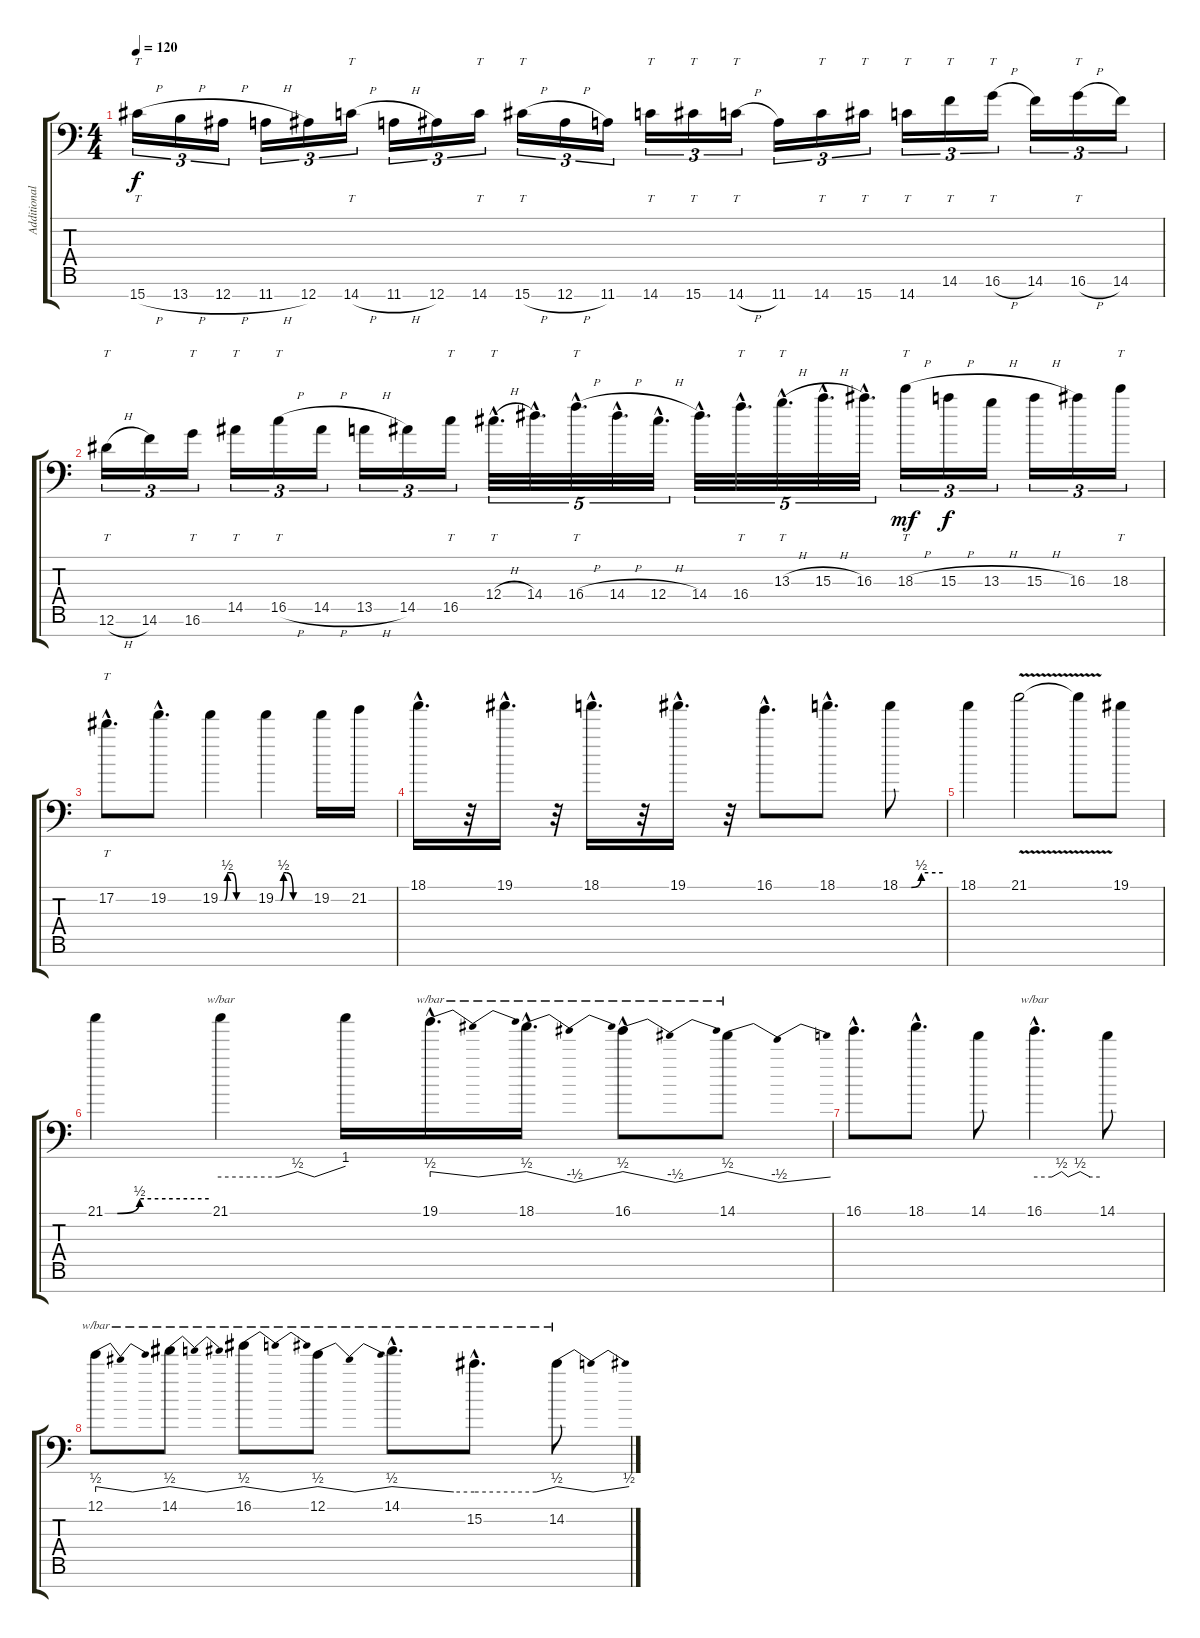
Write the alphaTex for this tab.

\track ("Additional / Solo Guitar" "Additional") {instrument distortionguitar}
\staff {score tabs}
\tuning (Eb4 Bb3 Gb3 Db3 Ab2 Eb2 Bb1) {hide}
\ts (4 4)
\tempo 120
\clef f4
\ks c
15.7{h}.16{tt tu (3 2) dy f} 13.7{h}.16{tu (3 2)} 12.7{h}.16{tu (3 2)} 11.7{h}.16{tu (3 2)} 12.7.16{tu (3 2)} 14.7{h}.16{tt tu (3 2)} 11.7{h}.16{tu (3 2)} 12.7.16{tu (3 2)} 14.7.16{tt tu (3 2)} 15.7{h}.16{tt tu (3 2)} 12.7{h}.16{tu (3 2)} 11.7.16{tu (3 2)} 14.7.16{tt tu (3 2)} 15.7.16{tt tu (3 2)} 14.7{h}.16{tt tu (3 2)} 11.7.16{tu (3 2)} 14.7.16{tt tu (3 2)} 15.7.16{tt tu (3 2)} 14.7.16{tt tu (3 2)} 14.6.16{tt tu (3 2)} 16.6{h}.16{tt tu (3 2)} 14.6.16{tu (3 2)} 16.6{h}.16{tt tu (3 2)} 14.6.16{tu (3 2)} |
12.6{h}.16{tt tu (3 2)} 14.6.16{tu (3 2)} 16.6.16{tt tu (3 2)} 14.5.16{tt tu (3 2)} 16.5{h}.16{tt tu (3 2)} 14.5{h}.16{tu (3 2)} 13.5{h}.16{tu (3 2)} 14.5.16{tu (3 2)} 16.5.16{tt tu (3 2)} 12.4{h hac}.32{tt d tu (5 4) volume 10} 14.4{hac}.32{d tu (5 4)} 16.4{h hac}.32{tt d tu (5 4)} 14.4{h hac}.32{d tu (5 4)} 12.4{h hac}.32{d tu (5 4)} 14.4{hac}.32{d tu (5 4)} 16.4{hac}.32{tt d tu (5 4)} 13.3{h hac}.32{tt d tu (5 4)} 15.3{h hac}.32{d tu (5 4)} 16.3{hac}.32{d tu (5 4)} 18.3{h}.16{tt tu (3 2) dy mf} 15.3{h}.16{tu (3 2) dy f} 13.3{h}.16{tu (3 2)} 15.3{h}.16{tu (3 2)} 16.3.16{tu (3 2)} 18.3.16{tt tu (3 2)} |
17.2{hac}.8{tt d volume 11} 19.2{hac}.8{d} 19.2{be (custom 0 0 8 0 13 2 21 2 29 0 60 0)}.4 19.2{be (custom 0 0 9 0 14 2 19 2 31 0 60 0)}.4 19.2.16 21.2.16 |
18.1{hac}.16{d volume 11} r.32 19.1{hac}.16{d} r.32 18.1{hac}.16{d} r.32 19.1{hac}.16{d} r.32 16.1{hac}.8{d} 18.1{hac}.8{d} 18.1{be (custom 0 0 16 0 30 2 60 2)}.8 |
18.1.4 21.1{v}.2 21.1{t}.8 19.1.8 |
21.1{be (custom 0 0 7 0 20 2 60 2)}.4 21.1.4{tbe (custom default 0 0 28 0 37 2 45 0 60 4)} 21.1{t}.16 19.1{hac}.16{d tbe (dip default 0 2 30 0 60 2)} 18.1{hac}.16{d tbe (dip default 0 2 30 -2 60 2)} 16.1{hac}.8{tbe (dip default 0 2 30 -2 60 2)} 14.1.8{tbe (dip default 0 2 30 -2 60 0)} |
16.1{hac}.8{d} 18.1{hac}.8{d} 14.1.8 16.1{hac}.4{d tbe (custom default 0 0 16 0 25 2 31 0 42 2 51 0 60 0)} 14.1.8 |
12.1.8{tbe (dip default 0 2 30 0 60 2)} 14.1.8{tbe (dip default 0 2 30 0 60 2)} 16.1.8{tbe (dip default 0 2 30 0 60 2)} 12.1.8{tbe (dip default 0 2 30 0 60 2)} 14.1{hac}.8{d tbe (custom default 0 2 45 0 60 0)} 15.2{hac}.8{d tbe (custom default 0 0 45 0 60 2)} 14.2.8{tbe (dip default 0 2 30 0 60 2)}
